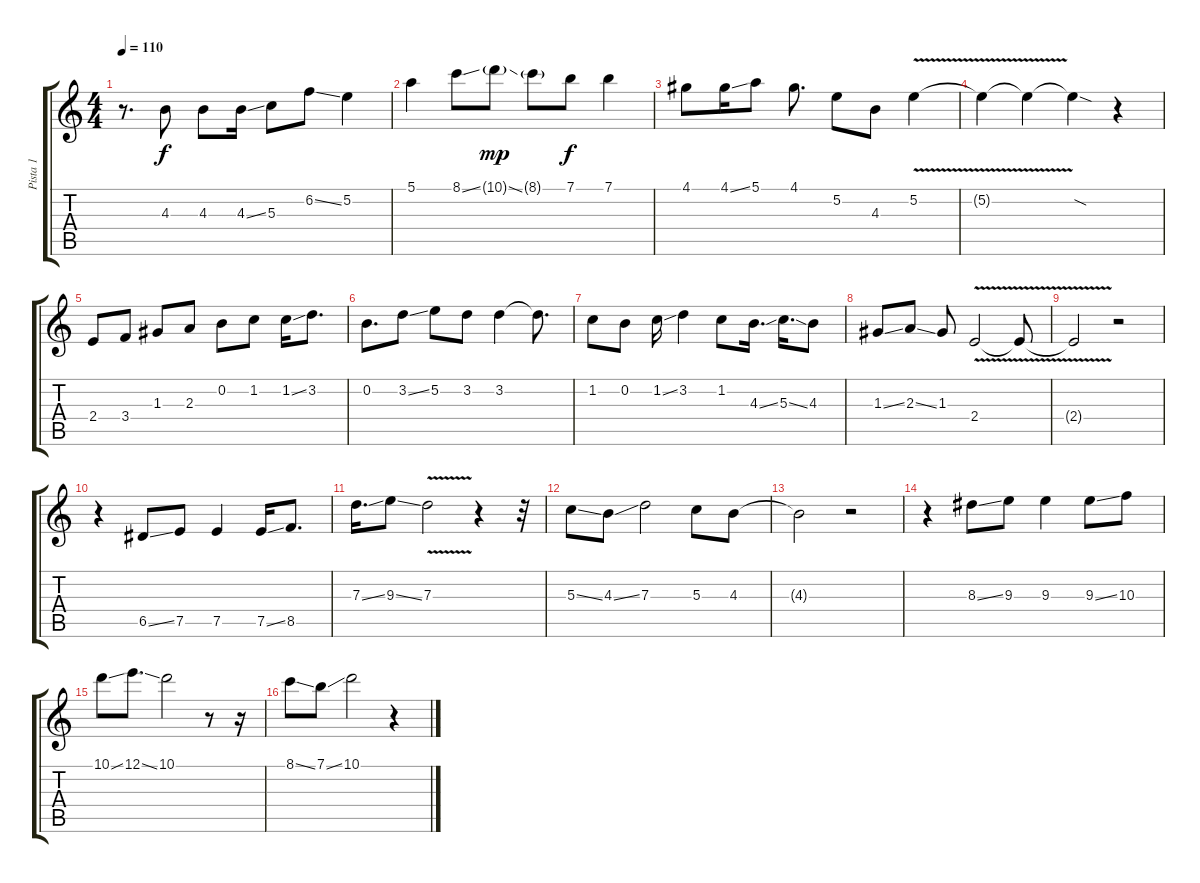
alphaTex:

\track ("Pista 1" "Pista 1") {instrument overdrivenguitar}
\staff {score tabs}
\tuning (E4 B3 G3 D3 A2 E2) {hide}
\ts (4 4)
\tempo 110
\clef g2
\ks c
r.8{d dy f} 4.3.8 4.3.8 4.3{ss}.16 5.3.8 6.2{ss}.8 5.2.4 |
5.1.4 8.1{ss}.8 10.1{ss g}.8{dy mp} 8.1{g}.8 7.1.8{dy f} 7.1.4 |
4.1.8 4.1{ss}.16 5.1.8 4.1.8{d} 5.2.8 4.3.8 5.2{v}.4 |
5.2{v t}.4 5.2{t}.4 5.2{sod t}.4 r.4 |
2.4.8 3.4.8 1.3.8 2.3.8 0.2.8 1.2.8 1.2{ss}.16 3.2.8{d} |
0.2.8{d} 3.2{ss}.8 5.2.8 3.2.8 3.2.4 3.2{t}.8{d} |
1.2.8 0.2.8 1.2{ss}.16 3.2.4 1.2.8 4.3{ss}.16{d} 5.3{ss}.16{d} 4.3.8 |
1.3{ss}.8 2.3{ss}.8 1.3.8 2.4{v}.2 2.4{t}.8 |
2.4{v t}.2 r.2 |
r.4 6.5{ss}.8 7.5.8 7.5.4 7.5{ss}.16 8.5.8{d} |
7.3{ss}.16{d} 9.3{ss}.8 7.3{v}.2 r.4 r.32 |
5.3{ss}.8 4.3{ss}.8 7.3.2 5.3.8 4.3.8 |
4.3{t}.2 r.2 |
r.4 8.3{ss}.8 9.3.8 9.3.4 9.3{ss}.8 10.3.8 |
10.1{ss}.8 12.1{ss}.8{d} 10.1.2 r.8 r.16 |
8.1{ss}.8 7.1{ss}.8 10.1.2 r.4
